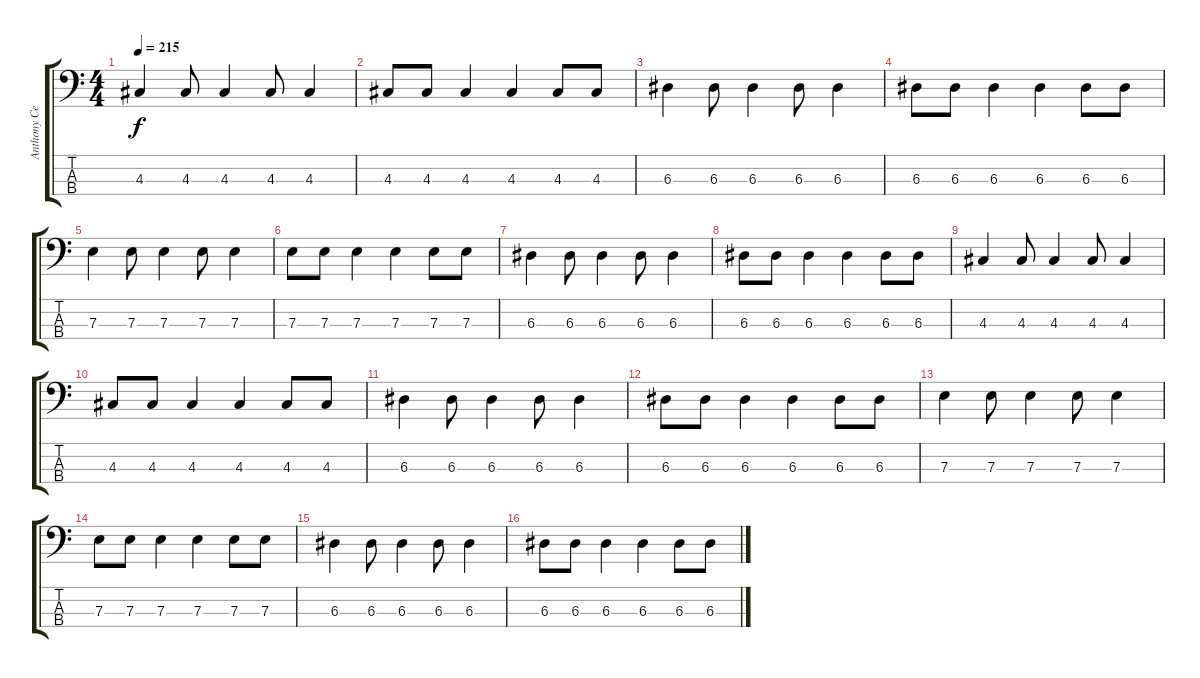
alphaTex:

\track ("Anthony Celestino (Bass)" "Anthony Ce") {instrument electricbasspick}
\staff {score tabs}
\tuning (G2 D2 A1 E1) {hide}
\ts (4 4)
\tempo 215
\clef f4
\ks c
4.3.4{dy f} 4.3.8 4.3.4 4.3.8 4.3.4 |
4.3.8 4.3.8 4.3.4 4.3.4 4.3.8 4.3.8 |
6.3.4 6.3.8 6.3.4 6.3.8 6.3.4 |
6.3.8 6.3.8 6.3.4 6.3.4 6.3.8 6.3.8 |
7.3.4 7.3.8 7.3.4 7.3.8 7.3.4 |
7.3.8 7.3.8 7.3.4 7.3.4 7.3.8 7.3.8 |
6.3.4 6.3.8 6.3.4 6.3.8 6.3.4 |
6.3.8 6.3.8 6.3.4 6.3.4 6.3.8 6.3.8 |
4.3.4 4.3.8 4.3.4 4.3.8 4.3.4 |
4.3.8 4.3.8 4.3.4 4.3.4 4.3.8 4.3.8 |
6.3.4 6.3.8 6.3.4 6.3.8 6.3.4 |
6.3.8 6.3.8 6.3.4 6.3.4 6.3.8 6.3.8 |
7.3.4 7.3.8 7.3.4 7.3.8 7.3.4 |
7.3.8 7.3.8 7.3.4 7.3.4 7.3.8 7.3.8 |
6.3.4 6.3.8 6.3.4 6.3.8 6.3.4 |
6.3.8 6.3.8 6.3.4 6.3.4 6.3.8 6.3.8
